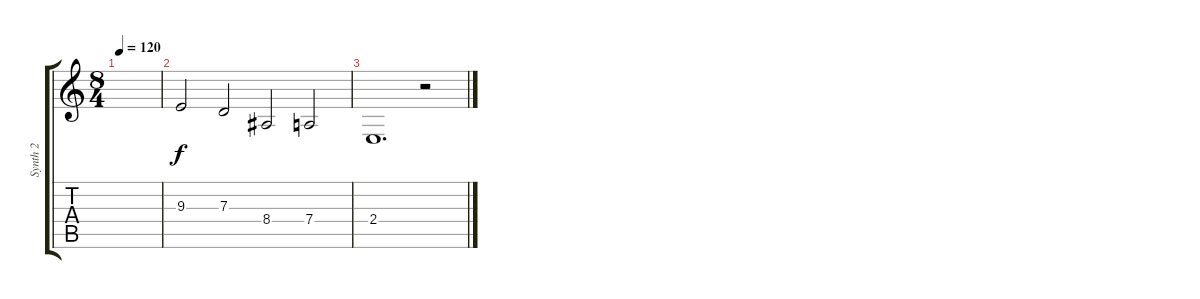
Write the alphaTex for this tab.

\track ("Synth 2" "Synth 2") {instrument choiraahs}
\staff {score tabs}
\tuning (E4 B3 G3 D3 A2 E2) {hide}
\ts (8 4)
\tempo 120
\clef g2
\ks c
|
9.3.2 7.3.2 8.4.2 7.4.2 |
2.4.1{d} r.2
